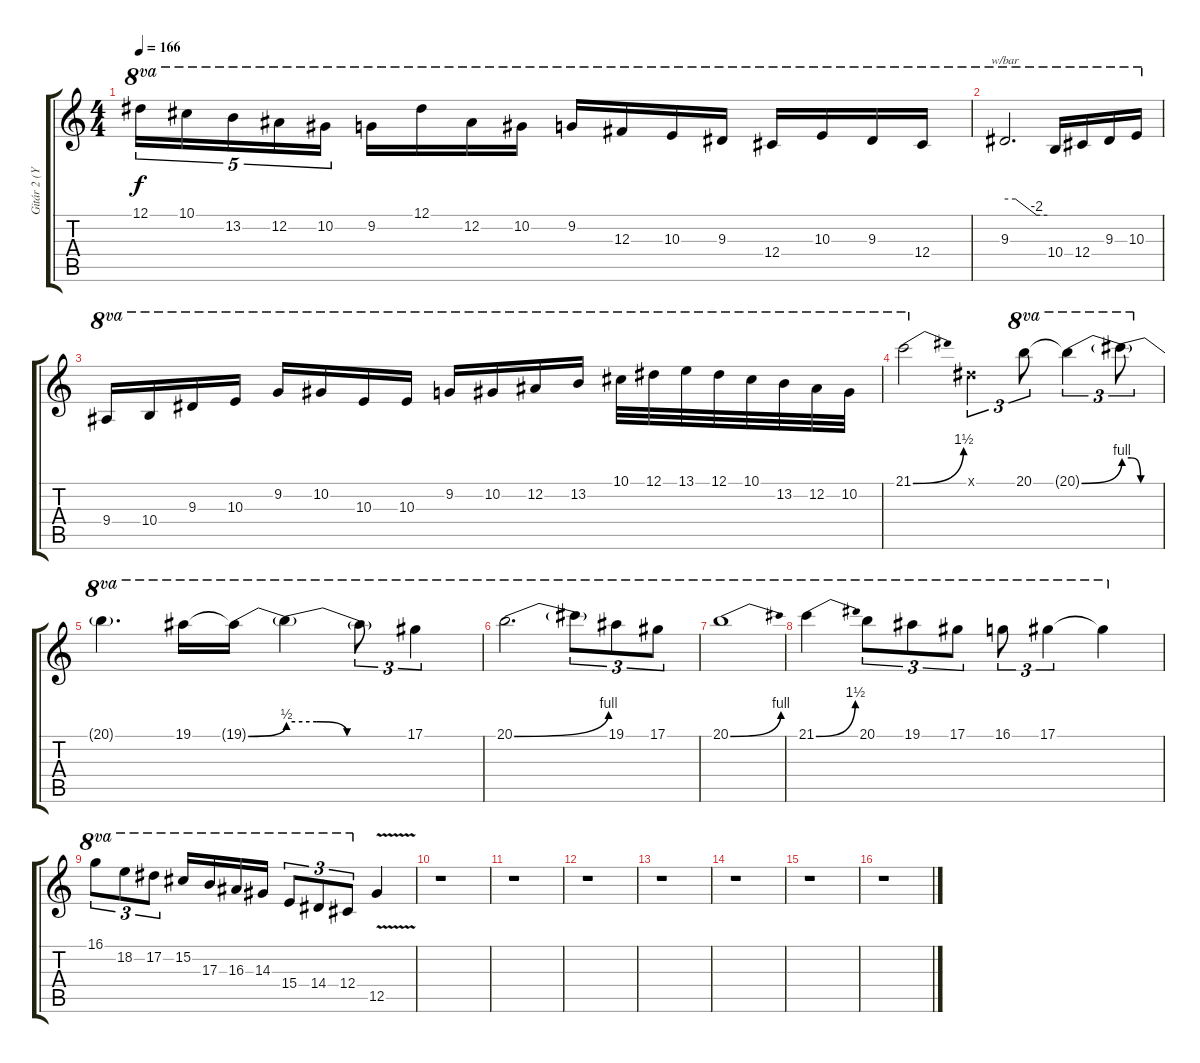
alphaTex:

\track ("Gitár 2 (Yngwie Malmsteen)" "Gitár 2 (Y") {instrument distortionguitar}
\staff {score tabs}
\tuning (Eb4 Bb3 Gb3 Db3 Ab2 Eb2) {hide}
\ts (4 4)
\tempo 166
\clef g2
\ks c
12.1.16{tu (5 4) ot 8va dy f} 10.1.16{tu (5 4) ot 8va} 13.2.16{tu (5 4) ot 8va} 12.2.16{tu (5 4) ot 8va} 10.2.16{tu (5 4) ot 8va} 9.2.16{ot 8va} 12.1.16{ot 8va} 12.2.16{ot 8va} 10.2.16{ot 8va} 9.2.16{ot 8va} 12.3.16{ot 8va} 10.3.16{ot 8va} 9.3.16{ot 8va} 12.4.16{ot 8va} 10.3.16{ot 8va} 9.3.16{ot 8va} 12.4.16{ot 8va} |
9.3.2{d tbe (custom default 0 0 15 0 45 -8 60 -8) ot 8va} 10.4.16{ot 8va} 12.4.16{ot 8va} 9.3.16{ot 8va} 10.3.16{ot 8va} |
9.4.16{ot 8va} 10.4.16{ot 8va} 9.3.16{ot 8va} 10.3.16{ot 8va} 9.2.16{ot 8va} 10.2.16{ot 8va} 10.3.16{ot 8va} 10.3.16{ot 8va} 9.2.16{ot 8va} 10.2.16{ot 8va} 12.2.16{ot 8va} 13.2.16{ot 8va} 10.1.32{ot 8va} 12.1.32{ot 8va} 13.1.32{ot 8va} 12.1.32{ot 8va} 10.1.32{ot 8va} 13.2.32{ot 8va} 12.2.32{ot 8va} 10.2.32{ot 8va} |
21.1{be (bend 0 0 60 6)}.2{ot 8va} 0.1{x}.4{tu (3 2)} 20.1.8{tu (3 2) ot 8va} 20.1{be (bend 0 0 60 4) t}.4{tu (3 2) ot 8va} 20.1{be (custom 0 4 15 4 30 0 60 0) t}.8{tu (3 2) ot 8va} |
20.1{t}.4{d ot 8va} 19.1.16{ot 8va} 19.1{be (bend 0 0 60 2) t}.16{ot 8va} 19.1{be (custom 0 2 15 2 30 0 60 0) t}.4{ot 8va} 19.1{t}.8{tu (3 2) ot 8va} 17.1.4{tu (3 2) ot 8va} |
20.1{be (bend 0 0 60 4)}.2{d ot 8va} 20.1{t}.8{tu (3 2) ot 8va} 19.1.8{tu (3 2) ot 8va} 17.1.8{tu (3 2) ot 8va} |
20.1{be (bend 0 0 60 4)}.1{ot 8va} |
21.1{be (bend 0 0 60 6)}.4{ot 8va} 20.1.8{tu (3 2) ot 8va} 19.1.8{tu (3 2) ot 8va} 17.1.8{tu (3 2) ot 8va} 16.1.8{tu (3 2) ot 8va} 17.1.4{tu (3 2) ot 8va} 17.1{t}.4{ot 8va} |
16.1.8{tu (3 2) ot 8va} 18.2.8{tu (3 2) ot 8va} 17.2.8{tu (3 2) ot 8va} 15.2.16{ot 8va} 17.3.16{ot 8va} 16.3.16{ot 8va} 14.3.16{ot 8va} 15.4.8{tu (3 2) ot 8va} 14.4.8{tu (3 2) ot 8va} 12.4.8{tu (3 2) ot 8va} 12.5{v}.4 |
r.1 |
r.1 |
r.1 |
r.1 |
r.1 |
r.1 |
r.1
